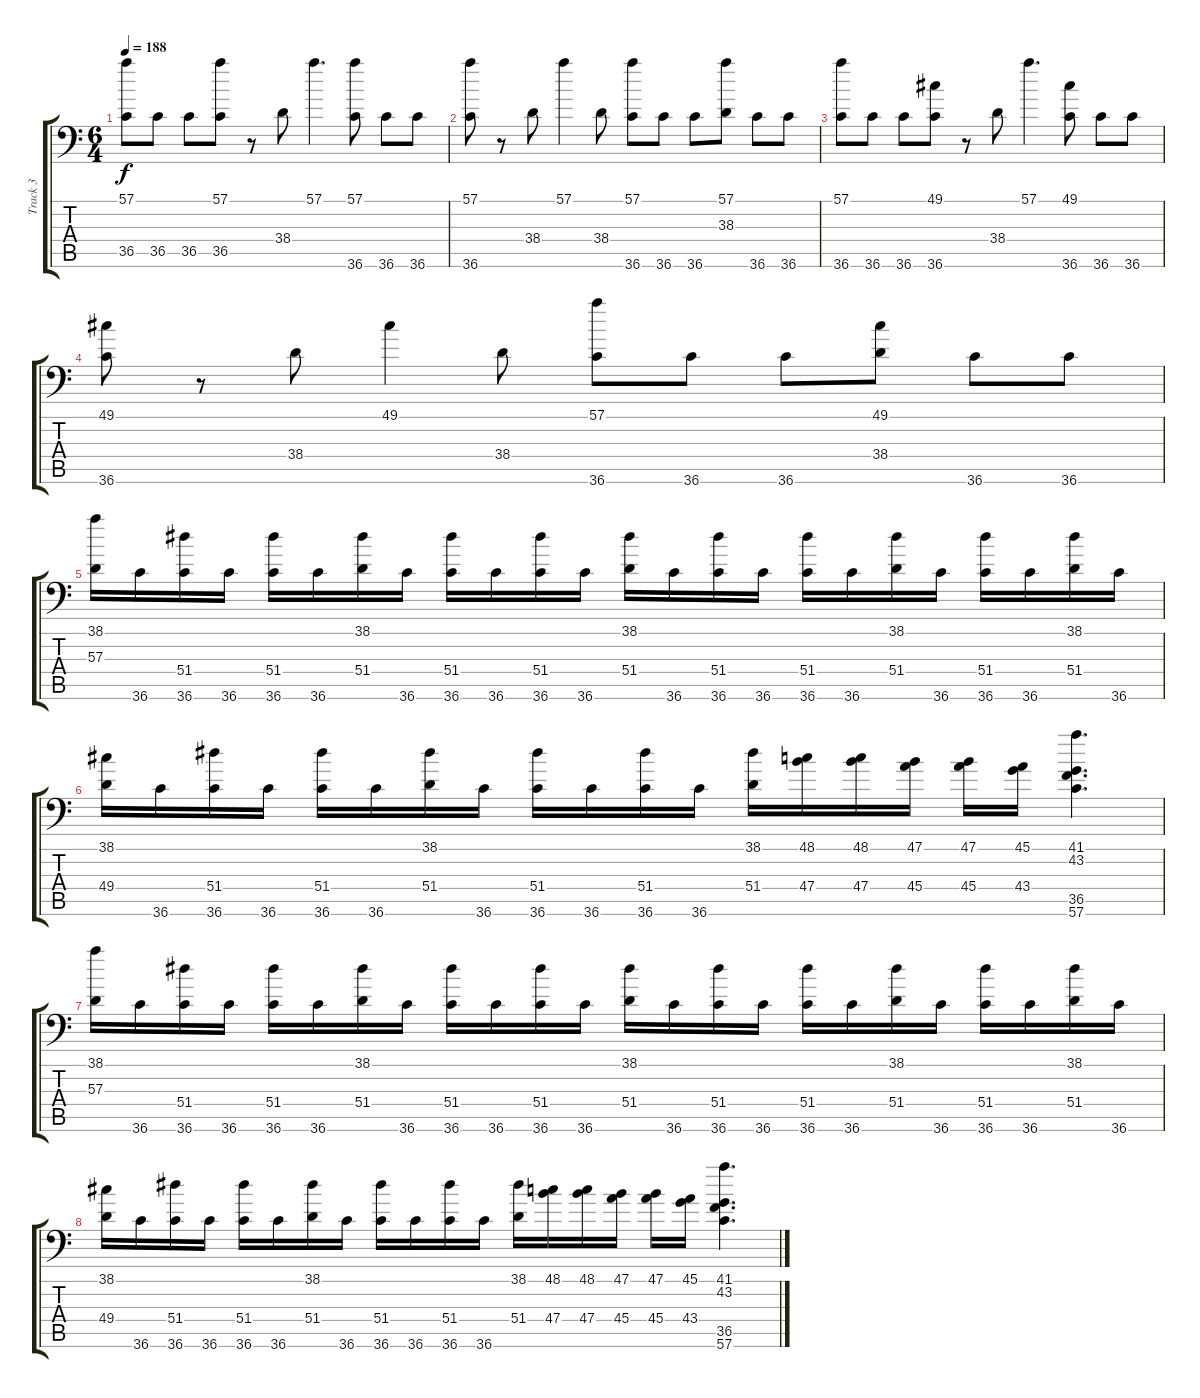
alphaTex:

\track ("Track 3" "Track 3") {instrument acousticgrandpiano}
\staff {score tabs}
\tuning (C-1 C-1 C-1 C-1 C-1 C-1) {hide}
\ts (6 4)
\tempo 188
\clef f4
\ks c
(57.1 36.5).8{dy f} 36.5.8 36.5.8 (57.1 36.5).8 r.8 38.4.8 57.1.4{d} (57.1 36.6).8 36.6.8 36.6.8 |
(57.1 36.6).8 r.8 38.4.8 57.1.4 38.4.8 (57.1 36.6).8 36.6.8 36.6.8 (57.1 38.3).8 36.6.8 36.6.8 |
(57.1 36.6).8 36.6.8 36.6.8 (49.1 36.6).8 r.8 38.4.8 57.1.4{d} (49.1 36.6).8 36.6.8 36.6.8 |
(49.1 36.6).8 r.8 38.4.8 49.1.4 38.4.8 (57.1 36.6).8 36.6.8 36.6.8 (49.1 38.4).8 36.6.8 36.6.8 |
(38.1 57.3).16 36.6.16 (51.4 36.6).16 36.6.16 (51.4 36.6).16 36.6.16 (38.1 51.4).16 36.6.16 (51.4 36.6).16 36.6.16 (51.4 36.6).16 36.6.16 (38.1 51.4).16 36.6.16 (51.4 36.6).16 36.6.16 (51.4 36.6).16 36.6.16 (38.1 51.4).16 36.6.16 (51.4 36.6).16 36.6.16 (38.1 51.4).16 36.6.16 |
(38.1 49.4).16 36.6.16 (51.4 36.6).16 36.6.16 (51.4 36.6).16 36.6.16 (38.1 51.4).16 36.6.16 (51.4 36.6).16 36.6.16 (51.4 36.6).16 36.6.16 (38.1 51.4).16 (48.1 47.4).16 (48.1 47.4).16 (47.1 45.4).16 (47.1 45.4).16 (45.1 43.4).16 (41.1 43.2 36.5 57.6).4{d} |
(38.1 57.3).16 36.6.16 (51.4 36.6).16 36.6.16 (51.4 36.6).16 36.6.16 (38.1 51.4).16 36.6.16 (51.4 36.6).16 36.6.16 (51.4 36.6).16 36.6.16 (38.1 51.4).16 36.6.16 (51.4 36.6).16 36.6.16 (51.4 36.6).16 36.6.16 (38.1 51.4).16 36.6.16 (51.4 36.6).16 36.6.16 (38.1 51.4).16 36.6.16 |
(38.1 49.4).16 36.6.16 (51.4 36.6).16 36.6.16 (51.4 36.6).16 36.6.16 (38.1 51.4).16 36.6.16 (51.4 36.6).16 36.6.16 (51.4 36.6).16 36.6.16 (38.1 51.4).16 (48.1 47.4).16 (48.1 47.4).16 (47.1 45.4).16 (47.1 45.4).16 (45.1 43.4).16 (41.1 43.2 36.5 57.6).4{d}
